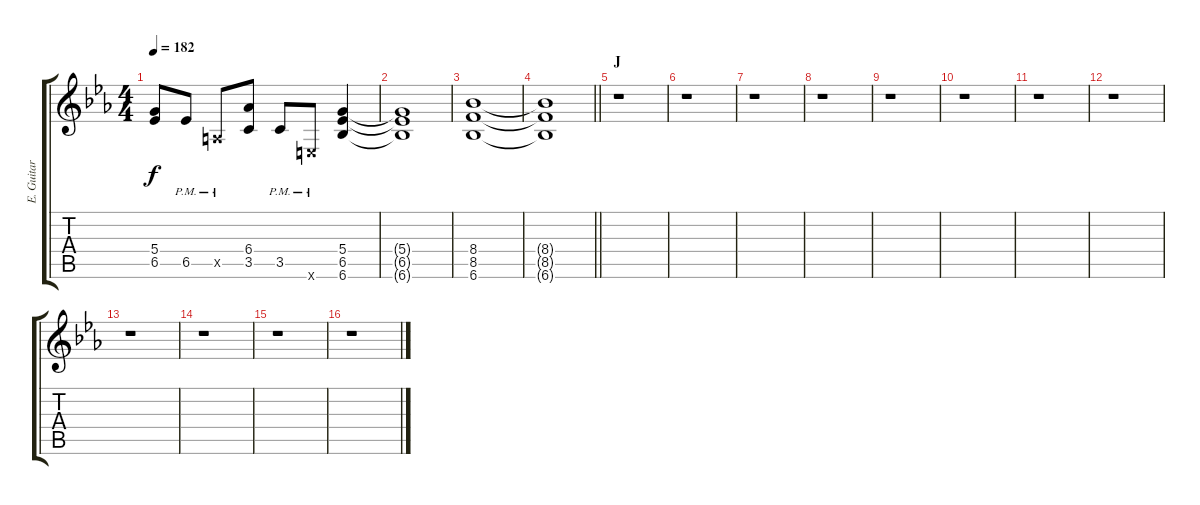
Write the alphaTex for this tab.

\track ("E. Guitar VI" "E. Guitar ") {instrument overdrivenguitar}
\staff {score tabs}
\tuning (E4 B3 G3 D3 A2 E2) {hide}
\ts (4 4)
\tempo 182
\clef g2
\ks eb
(5.4 6.5).8{dy f} 6.5{pm}.8 0.5{pm x}.8 (6.4 3.5).8 3.5{pm}.8 0.6{pm x}.8 (5.4 6.5 6.6).4 |
(5.4{t} 6.5{t} 6.6{t}).1 |
(8.4 8.5 6.6).1 |
\barLineRight lightlight
(8.4{t} 8.5{t} 6.6{t}).1 |
\section ("" "J")
r.1{instrument electricguitarclean} |
r.1 |
r.1 |
r.1 |
r.1 |
r.1 |
r.1 |
r.1 |
r.1 |
r.1 |
r.1 |
r.1
